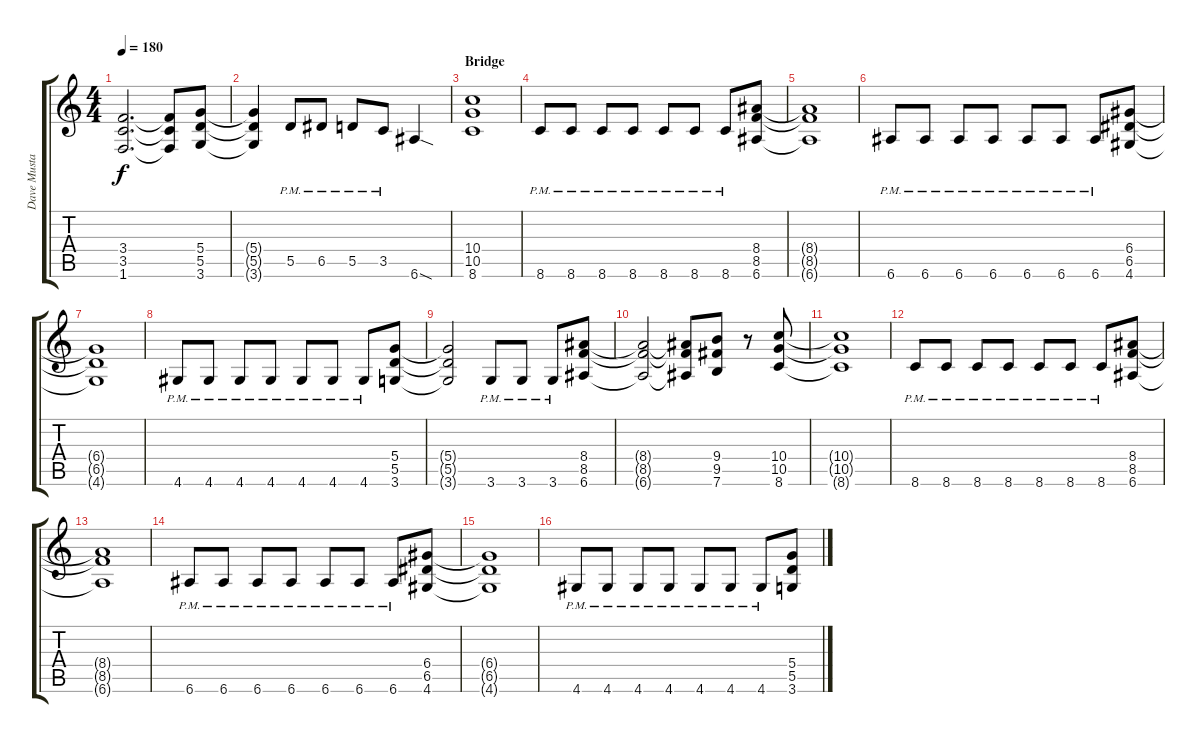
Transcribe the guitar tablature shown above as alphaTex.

\track ("Dave Mustaine" "Dave Musta") {instrument distortionguitar}
\staff {score tabs}
\tuning (E4 B3 G3 D3 A2 E2) {hide}
\ts (4 4)
\tempo 180
\clef g2
\ks c
(3.4{t} 3.5{t} 1.6{t}).2{d dy f} (3.4{t} 3.5{t} 1.6{t}).8 (5.4 5.5 3.6).8 |
(5.4{t} 5.5{t} 3.6{t}).4 5.5{pm}.8 6.5{pm}.8 5.5{pm}.8 3.5{pm}.8 6.6{sod}.4 |
\section ("" "Bridge")
(10.4 10.5 8.6).1 |
8.6{pm}.8 8.6{pm}.8 8.6{pm}.8 8.6{pm}.8 8.6{pm}.8 8.6{pm}.8 8.6{pm}.8 (8.4 8.5 6.6).8 |
(8.4{t} 8.5{t} 6.6{t}).1 |
6.6{pm}.8 6.6{pm}.8 6.6{pm}.8 6.6{pm}.8 6.6{pm}.8 6.6{pm}.8 6.6{pm}.8 (6.4 6.5 4.6).8 |
(6.4{t} 6.5{t} 4.6{t}).1 |
4.6{pm}.8 4.6{pm}.8 4.6{pm}.8 4.6{pm}.8 4.6{pm}.8 4.6{pm}.8 4.6{pm}.8 (5.4 5.5 3.6).8 |
(5.4{t} 5.5{t} 3.6{t}).2 3.6{pm}.8 3.6{pm}.8 3.6{pm}.8 (8.4 8.5 6.6).8 |
(8.4{t} 8.5{t} 6.6{t}).2 (8.4{t} 8.5{t} 6.6{t}).8 (9.4 9.5 7.6).8 r.8 (10.4 10.5 8.6).8 |
(10.4{t} 10.5{t} 8.6{t}).1 |
8.6{pm}.8 8.6{pm}.8 8.6{pm}.8 8.6{pm}.8 8.6{pm}.8 8.6{pm}.8 8.6{pm}.8 (8.4 8.5 6.6).8 |
(8.4{t} 8.5{t} 6.6{t}).1 |
6.6{pm}.8 6.6{pm}.8 6.6{pm}.8 6.6{pm}.8 6.6{pm}.8 6.6{pm}.8 6.6{pm}.8 (6.4 6.5 4.6).8 |
(6.4{t} 6.5{t} 4.6{t}).1 |
4.6{pm}.8 4.6{pm}.8 4.6{pm}.8 4.6{pm}.8 4.6{pm}.8 4.6{pm}.8 4.6{pm}.8 (5.4 5.5 3.6).8
